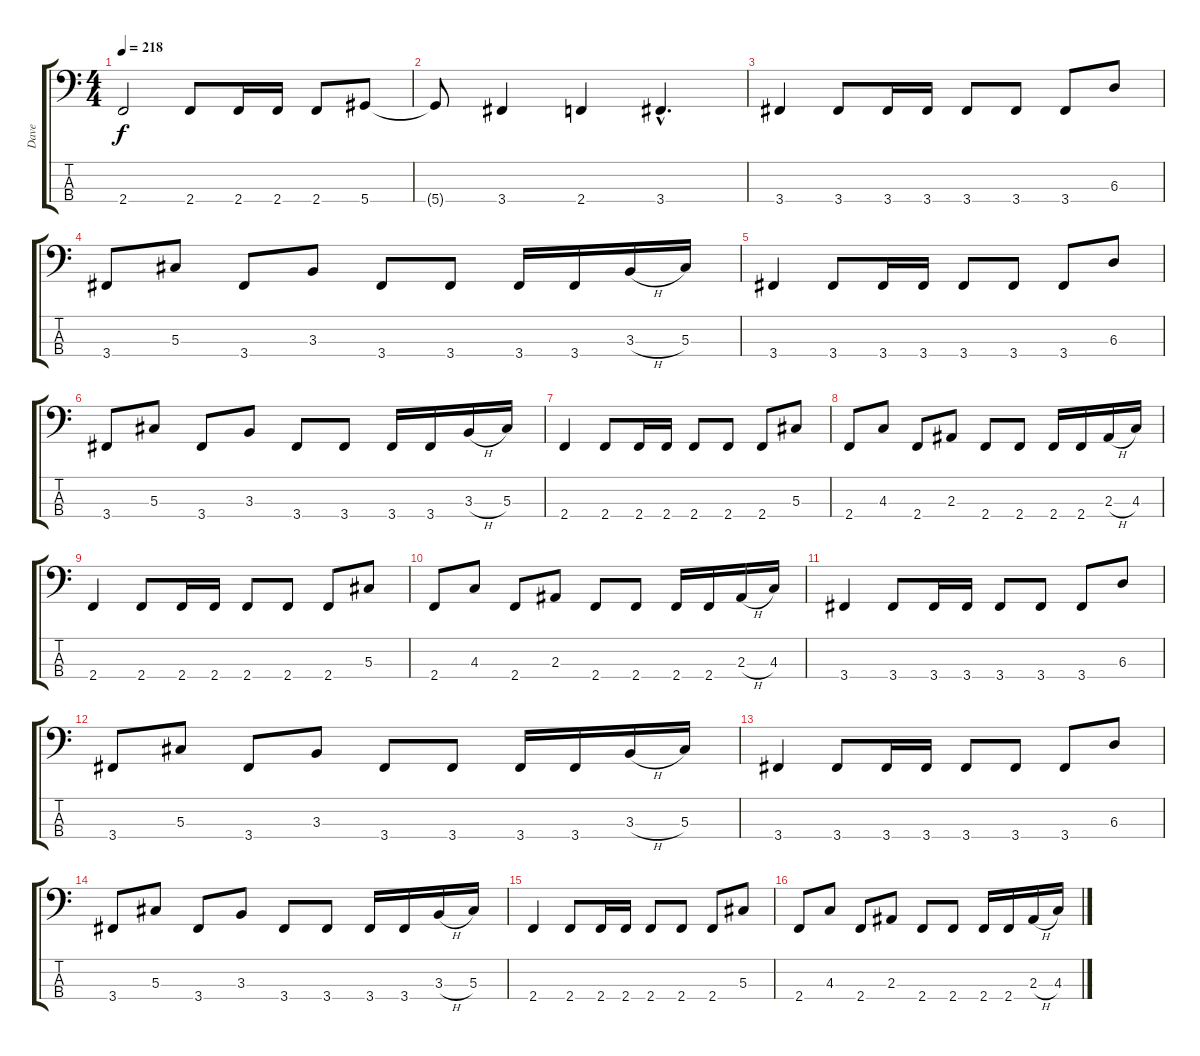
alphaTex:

\track ("Dave" "Dave") {instrument electricbasspick}
\staff {score tabs}
\tuning (Gb2 Db2 Ab1 Eb1) {hide}
\ts (4 4)
\tempo 218
\clef f4
\ks c
2.4.2{dy f} 2.4.8 2.4.16 2.4.16 2.4.8 5.4.8 |
5.4{t}.8 3.4.4 2.4.4 3.4{hac}.4{d} |
3.4.4 3.4.8 3.4.16 3.4.16 3.4.8 3.4.8 3.4.8 6.3.8 |
3.4.8 5.3.8 3.4.8 3.3.8 3.4.8 3.4.8 3.4.16 3.4.16 3.3{h}.16 5.3.16 |
3.4.4 3.4.8 3.4.16 3.4.16 3.4.8 3.4.8 3.4.8 6.3.8 |
3.4.8 5.3.8 3.4.8 3.3.8 3.4.8 3.4.8 3.4.16 3.4.16 3.3{h}.16 5.3.16 |
2.4.4 2.4.8 2.4.16 2.4.16 2.4.8 2.4.8 2.4.8 5.3.8 |
2.4.8 4.3.8 2.4.8 2.3.8 2.4.8 2.4.8 2.4.16 2.4.16 2.3{h}.16 4.3.16 |
2.4.4 2.4.8 2.4.16 2.4.16 2.4.8 2.4.8 2.4.8 5.3.8 |
2.4.8 4.3.8 2.4.8 2.3.8 2.4.8 2.4.8 2.4.16 2.4.16 2.3{h}.16 4.3.16 |
3.4.4 3.4.8 3.4.16 3.4.16 3.4.8 3.4.8 3.4.8 6.3.8 |
3.4.8 5.3.8 3.4.8 3.3.8 3.4.8 3.4.8 3.4.16 3.4.16 3.3{h}.16 5.3.16 |
3.4.4 3.4.8 3.4.16 3.4.16 3.4.8 3.4.8 3.4.8 6.3.8 |
3.4.8 5.3.8 3.4.8 3.3.8 3.4.8 3.4.8 3.4.16 3.4.16 3.3{h}.16 5.3.16 |
2.4.4 2.4.8 2.4.16 2.4.16 2.4.8 2.4.8 2.4.8 5.3.8 |
2.4.8 4.3.8 2.4.8 2.3.8 2.4.8 2.4.8 2.4.16 2.4.16 2.3{h}.16 4.3.16
